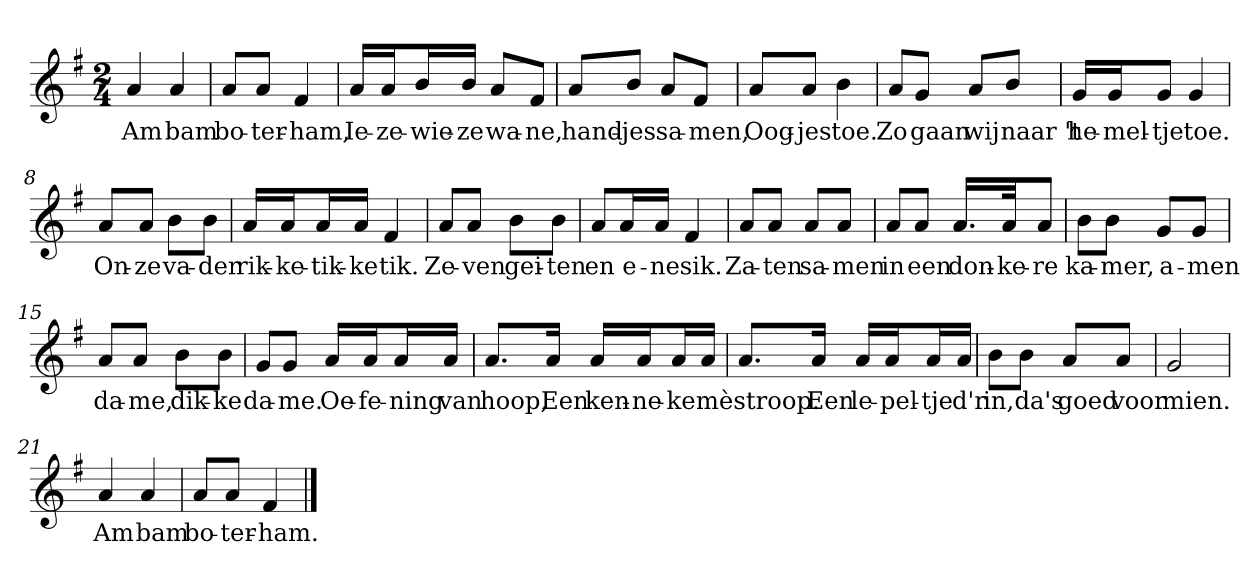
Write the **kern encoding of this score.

**kern	**text
*part1	*part1
*staff1	*staff1
*clefG2	*
*k[f#]	*
*G:	*
*M2/4	*
*MM120	*
=1	=1
4a	Am
4a	bam
=2	=2
8a/L	bo-
8a/J	-ter-
4f#	-ham,
=3	=3
16a/LL	Ie-
16a/J	-ze-
16b/L	-wie-
16b/JJ	-ze
8a/L	wa-
8f#/J	-ne,
=4	=4
8a/L	hand-
8b/J	-jes
8a/L	sa-
8f#/J	-men,
=5	=5
8a/L	Oog-
8a/J	-jes
4b	toe.
=6	=6
8a/L	Zo
8g/J	gaan
8a/L	wij
8b/J	naar 't
=7	=7
16g/LL	he-
16g/J	-mel-
8g/J	-tje
4g	toe.
=8	=8
8a/L	On-
8a/J	-ze
8b\L	va-
8b\J	-der
=9	=9
16a/LL	rik-
16a/J	-ke-
16a/L	-tik-
16a/JJ	-ke
4f#	tik.
=10	=10
8a/L	Ze-
8a/J	-ven
8b\L	gei-
8b\J	-ten
=11	=11
8a/L	en
16a/L	e-
16a/JJ	-ne
4f#	sik.
=12	=12
8a/L	Za-
8a/J	-ten
8a/L	sa-
8a/J	-men
=13	=13
8a/L	in
8a/J	een
16.a/LL	don-
32a/Jk	-ke-
8a/J	-re
=14	=14
8b\L	ka-
8b\J	-mer,
8g/L	a-
8g/J	-men
=15	=15
8a/L	da-
8a/J	-me,
8b\L	dik-
8b\J	-ke
=16	=16
8g/L	da-
8g/J	-me.
16a/LL	Oe-
16a/J	-fe-
16a/L	-ning
16a/JJ	van
=17	=17
8.a/L	hoop,
16a/Jk	Een
16a/LL	ken-
16a/J	-ne-
16a/L	-ke
16a/JJ	mè
=18	=18
8.a/L	stroop.
16a/Jk	Een
16a/LL	le-
16a/J	-pel-
16a/L	-tje
16a/JJ	d'r
=19	=19
8b\L	in,
8b\J	da's
8a/L	goed
8a/J	voor
=20	=20
2g	mien.
=21	=21
4a	Am
4a	bam
=22	=22
8a/L	bo-
8a/J	-ter-
4f#	-ham.
==	==
*-	*-
